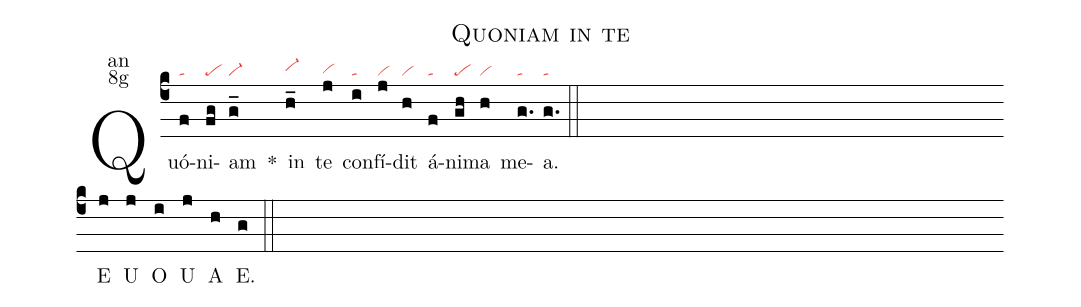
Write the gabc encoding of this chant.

name:Quoniam in te;
office-part:an;
mode:8g;
nabc-lines:1;
%%
(c4) Quó(f|ta)ni(fg|pe)am(g_|vi-) <sp>*</sp>() in(h_|vi-hh) te(j|vihg) con(i|ta)fí(j|vi)dit(h|vi) á(f|ta)ni(gh|pe)ma(h|vi) me(g.|ta)a.(g.|ta) (::Z)

<eu>E(j) U(j) O(i) U(j) A(h) E.(g) </eu>(::)
